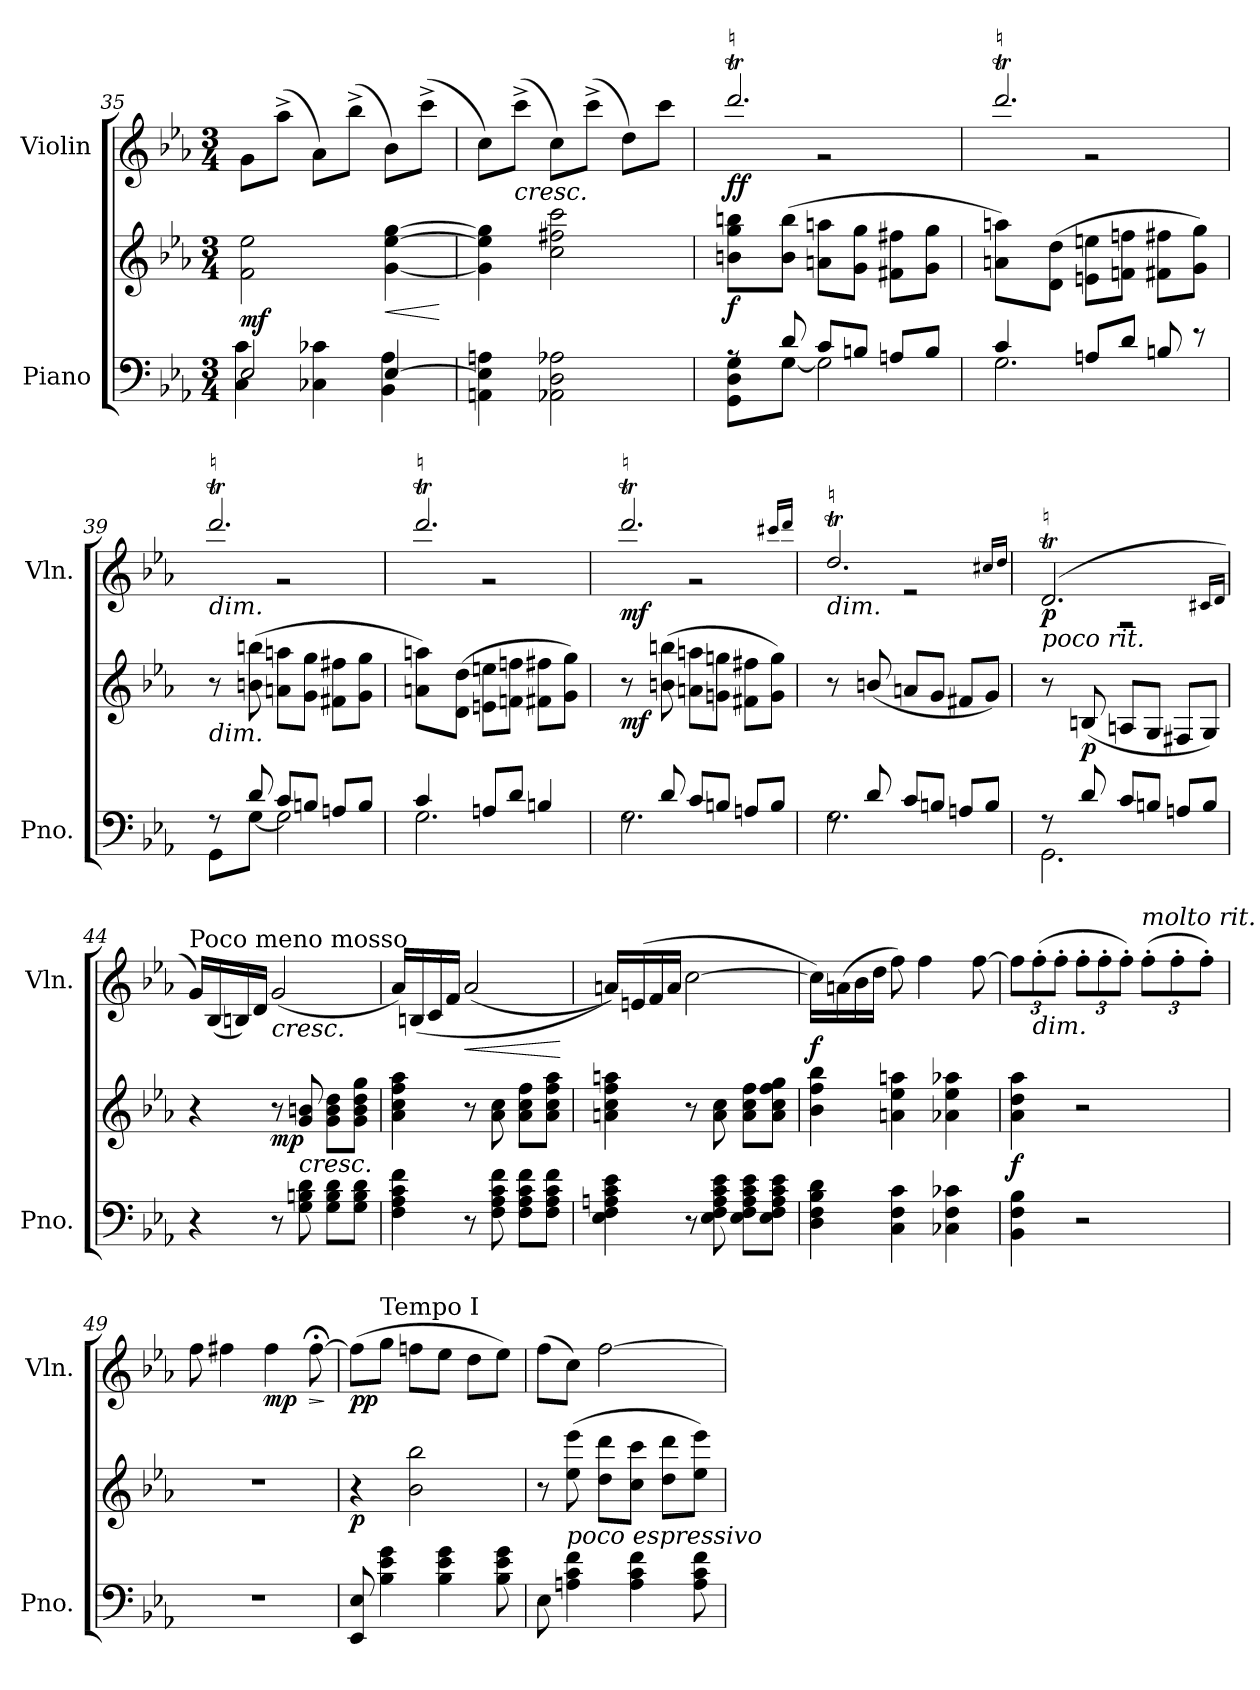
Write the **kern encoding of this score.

**kern	**kern	**dynam	**kern	**dynam
*part2	*part2	*part2	*part1	*part1
*staff3	*staff2	*staff2/3	*staff1	*staff1
*I"Piano	*	*	*I"Violin	*
*I'Pno.	*	*	*I'Vln.	*
*clefF4	*clefG2	*	*clefG2	*
*k[b-e-a-]	*k[b-e-a-]	*	*k[b-e-a-]	*
*M3/4	*M3/4	*	*M3/4	*
*MM78	*MM78	*	*MM78	*
=35	=35	=35	=35	=35
*^	*	*	*	*
!	!	!	!LO:DY:b	!	!
2E-/	4C\ 4c\	2f\ 2ee-\	mf	8g\L	.
.	.	.	.	(>8aa-^\J	.
.	4C-X\ 4c-X\	.	.	8a-\L)	.
.	.	.	.	(>8bb-^\J	.
!	!	!	!LO:HP:b	!	!
[4E-/	4BB-\ 4A-\	[4g\ [4ee-\ [4gg\	<	8b-\L)	.
.	.	.	.	(>8ccc^\J	.
*v	*v	*	*	*	*
.	.	[	.	.
=36	=36	=36	=36	=36
*^	*	*	*	*
4AAn\ 4E-\] 4An\	4ryy	4g\] 4ee-\] 4gg\]	.	8cc\L)	.
!	!	!	!	!LO:TX:b:i:t=cresc.	!
.	.	.	.	(>8ccc^\J	.
2AA-X\ 2D\ 2A-X\	2ryy	2cc\ 2ff#X\ 2ccc\	.	8cc\L)	.
.	.	.	.	(>8ccc^\J	.
.	.	.	.	8dd\L)	.
.	.	.	.	8ccc\J	.
!!LO:PB:g=z
=37	=37	=37	=37	=37	=37
*	*	*	*	*MM92	*
*	*	*	*	*^	*
!	!	!	!	!LO:TX:a:t=♮	!	!
!	!	!	!LO:DY:b	!	!	!LO:DY:b
8rA	8GG\ 8D\ 8G\L	8bn\ 8gg\ 8bbn\L	f	2.dddt/	32eeen\yy	ff
.	.	.	.	.	32ryy	.
.	.	.	.	.	16ryy	.
8d/	[8G\J	(>8b\ 8bb\J	.	.	8ryy	.
8c/L	2G\]	8an\ 8aan\L	.	.	2r	.
8Bn/J	.	8g\ 8gg\J	.	.	.	.
8An/L	.	8f#X\ 8ff#X\L	.	.	.	.
8B/J	.	8g\ 8gg\J	.	.	.	.
=38	=38	=38	=38	=38	=38	=38
!	!	!	!	!LO:TX:a:t=♮	!	!
4c/	2.G\	8an\ 8aan\L)	.	2.dddt/	32eeen\yy	.
.	.	.	.	.	32ryy	.
.	.	.	.	.	16ryy	.
.	.	(>8d\ 8dd\J	.	.	8ryy	.
8An/L	.	8en\ 8een\L	.	.	2r	.
8d/J	.	8fn\ 8ffn\J	.	.	.	.
8Bn/	.	8f#X\ 8ff#X\L	.	.	.	.
8r	.	8g\ 8gg\J)	.	.	.	.
=39	=39	=39	=39	=39	=39	=39
!	!	!	!	!LO:TX:a:t=♮	!	!
!	!	!	!	!LO:TX:b:i:t=dim.	!	!
!	!	!LO:TX:b:i:t=dim.	!	!	!	!
8rF	8GG\L	8r	.	2.dddt/	32eeen\yy	.
.	.	.	.	.	32ryy	.
.	.	.	.	.	16ryy	.
8d/	[8G\J	(>8bn\ 8bbn\	.	.	8ryy	.
8c/L	2G\]	8an\ 8aan\L	.	.	2r	.
8Bn/J	.	8g\ 8gg\J	.	.	.	.
8An/L	.	8f#X\ 8ff#X\L	.	.	.	.
8B/J	.	8g\ 8gg\J	.	.	.	.
=40	=40	=40	=40	=40	=40	=40
!	!	!	!	!LO:TX:a:t=♮	!	!
4c/	2.G\	8an\ 8aan\L)	.	2.dddt/	32eeen\yy	.
.	.	.	.	.	32ryy	.
.	.	.	.	.	16ryy	.
.	.	(>8d\ 8dd\J	.	.	8ryy	.
8An/L	.	8en\ 8een\L	.	.	2r	.
8d/J	.	8fn\ 8ffn\J	.	.	.	.
4Bn/	.	8f#X\ 8ff#X\L	.	.	.	.
.	.	8g\ 8gg\J)	.	.	.	.
!!LO:LB:g=z	!!
=41	=41	=41	=41	=41	=41	=41
!	!	!	!	!LO:TX:a:t=♮	!	!
!	!	!	!LO:DY:b	!	!	!LO:DY:b
8rF	2.G\	8r	mf	2.dddt/	32eeen\yy	mf
.	.	.	.	.	32ryy	.
.	.	.	.	.	16ryy	.
8d/	.	(>8bn\ 8bbn\	.	.	8ryy	.
8c/L	.	8an\ 8aan\L	.	.	2r	.
8Bn/J	.	8gn\ 8ggn\J	.	.	.	.
8An/L	.	8f#X\ 8ff#X\L	.	.	.	.
8B/J	.	8g\ 8gg\J)	.	.	.	.
.	.	.	.	16qccc#X/LL	.	.
.	.	.	.	16qddd/JJ	.	.
=42	=42	=42	=42	=42	=42	=42
!	!	!	!	!LO:TX:a:t=♮	!	!
!	!	!	!	!LO:TX:b:i:t=dim.	!	!
8rF	2.G\	8r	.	2.ddt/	32een\yy	.
.	.	.	.	.	32ryy	.
.	.	.	.	.	16ryy	.
8d/	.	(<8bn/	.	.	8ryy	.
8c/L	.	8an/L	.	.	2r	.
8Bn/J	.	8g/J	.	.	.	.
8An/L	.	8f#X/L	.	.	.	.
8B/J	.	8g/J)	.	.	.	.
.	.	.	.	16qcc#X/LL	.	.
.	.	.	.	16qdd/JJ	.	.
=43	=43	=43	=43	=43	=43	=43
*	*	*	*	*MM80	*	*
!	!	!	!	!LO:TX:a:t=♮	!	!
!	!	!	!	!LO:TX:b:i:t=poco rit.	!	!
!	!	!	!	!	!	!LO:DY:b
8rF	2.GG\	8r	.	(<2.dt/	32en/yy	p
.	.	.	.	.	32ryy	.
.	.	.	.	.	16ryy	.
!	!	!	!LO:DY:b	!	!	!
8d/	.	(<8Bn/	p	.	8ryy	.
8c/L	.	8An/L	.	.	2r	.
8Bn/J	.	8G/J	.	.	.	.
8An/L	.	8F#X/L	.	.	.	.
8B/J	.	8G/J)	.	.	.	.
*v	*v	*	*	*v	*v	*
.	.	.	16qc#X/LL	.
.	.	.	16qd/JJ	.
=44	=44	=44	=44	=44
!	!	!	!LO:TX:t=Poco meno mosso	!
4r	4r	.	16g/LL)	.
.	.	.	(<16B-/	.
.	.	.	16Bn/)	.
.	.	.	16d/JJ	.
!	!	!	!LO:TX:b:i:t=cresc.	!
!	!	!LO:DY:b	!	!
8r	8r	mp	(<2g/	.
!	!LO:TX:b:i:t=cresc.	!	!	!
8G\ 8Bn\ 8d\	8g/ 8bn/	.	.	.
8G\ 8B\ 8d\L	8g\ 8b\ 8dd\L	.	.	.
8G\ 8B\ 8d\J	8g\ 8b\ 8dd\ 8gg\J	.	.	.
!!LO:LB:g=z
=45	=45	=45	=45	=45
4F\ 4A-\ 4c\ 4f\	4a-\ 4cc\ 4ff\ 4aa-\	.	16a-/LL)	.
.	.	.	(<16Bn/	.
.	.	.	16c/	.
.	.	.	16f/JJ	.
!	!	!	!	!LO:HP:b
8r	8r	.	(<2a-/	<
8F\ 8A-\ 8c\ 8f\	8a-\ 8cc\	.	.	.
8F\ 8A-\ 8c\ 8f\L	8a-\ 8cc\ 8ff\L	.	.	.
8F\ 8A-\ 8c\ 8f\J	8a-\ 8cc\ 8ff\ 8aa-\J	.	.	.
.	.	.	.	[
=46	=46	=46	=46	=46
4E-\ 4F\ 4An\ 4c\ 4e-\	4an\ 4cc\ 4ff\ 4aan\	.	16an/LL))	.
.	.	.	(>16en/	.
.	.	.	16f/	.
.	.	.	16a/JJ	.
8r	8r	.	[2cc\	.
8E-\ 8F\ 8A\ 8c\ 8e-\	8a\ 8cc\	.	.	.
8E-\ 8F\ 8A\ 8c\ 8e-\L	8a\ 8cc\ 8ff\L	.	.	.
8E-\ 8F\ 8A\ 8c\ 8e-\J	8a\ 8cc\ 8ff\ 8gg\J	.	.	.
=47	=47	=47	=47	=47
!	!	!	!	!LO:DY:b
4D\ 4F\ 4B-\ 4d\	4b-\ 4ff\ 4bb-\	.	16cc\LL])	f
.	.	.	(>16an\	.
.	.	.	16b-\	.
.	.	.	16dd\JJ	.
4C\ 4F\ 4c\	4an\ 4ee-\ 4aan\	.	8ff\)	.
.	.	.	4ff\	.
4C-X\ 4F\ 4c-X\	4a-X\ 4ee-\ 4aa-X\	.	.	.
.	.	.	[8ff\	.
=48	=48	=48	=48	=48
*	*	*	*Xbrackettup	*
!	!	!LO:DY:b	!	!
4BB-\ 4F\ 4B-\	4a-\ 4dd\ 4aa-\	f	12ff\L]	.
!	!	!	!LO:TX:b:i:t=dim.	!
.	.	.	(>12ff'\	.
.	.	.	12ff'\J	.
2r	2r	.	12ff'\L	.
.	.	.	12ff'\	.
.	.	.	12ff'\J)	.
*	*	*	*MM55	*
!	!	!	!LO:TX:a:i:t=molto rit.	!
.	.	.	(>12ff'\L	.
.	.	.	12ff'\	.
.	.	.	12ff'\J)	.
=49	=49	=49	=49	=49
2.r	2.r	.	8ff\	.
.	.	.	4ff#X\	.
!	!	!	!	!LO:DY:b
.	.	.	4ff#\	mp
!	!	!	!	!LO:HP:b
.	.	.	[8ff#;<\	>
.	.	.	.	]
!!LO:PB:g=z
=50	=50	=50	=50	=50
!	!	!LO:DY:b	!	!LO:DY:b
8EE-/ 8E-/	4r	p	(>8ff#\L]	pp
*	*	*	*MM78	*
!	!	!	!LO:TX:a:t=Tempo I	!
4B-\ 4e-\ 4g\	.	.	8gg\J	.
.	2b-\ 2bb-\	.	8ffn\L	.
4B-\ 4e-\ 4g\	.	.	8ee-\J	.
.	.	.	8dd\L	.
8B-\ 8e-\ 8g\	.	.	8ee-\J)	.
=51	=51	=51	=51	=51
8E-\	8r	.	(>8ff\L	.
!	!LO:TX:b:i:t=poco espressivo	!	!	!
4An\ 4c\ 4f\	(>8ee-\ 8eee-\	.	8cc\J)	.
.	8dd\ 8ddd\L	.	[2ff\	.
4A\ 4c\ 4f\	8cc\ 8ccc\J	.	.	.
.	8dd\ 8ddd\L	.	.	.
8A\ 8c\ 8f\	8ee-\ 8eee-\J)	.	.	.
=	=	=	=	=
*-	*-	*-	*-	*-
